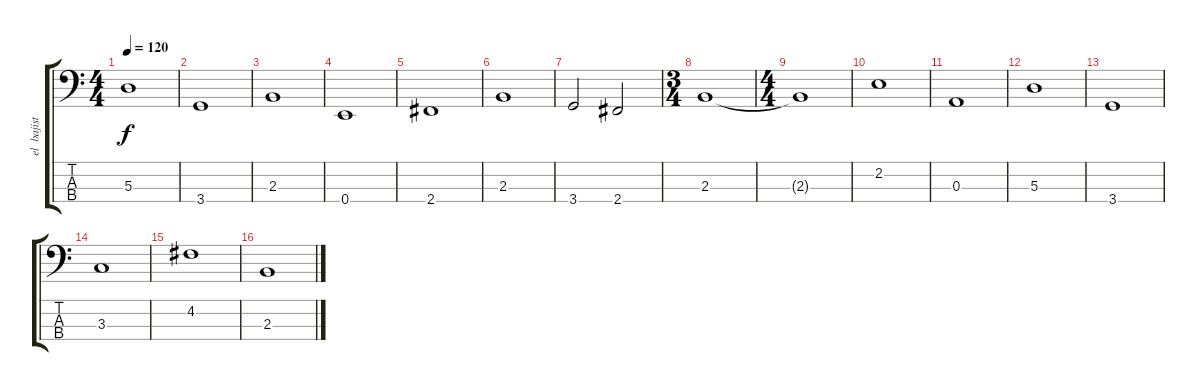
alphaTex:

\track ("el  bajista" "el  bajist") {instrument electricbassfinger}
\staff {score tabs}
\tuning (G2 D2 A1 E1) {hide}
\ts (4 4)
\tempo 120
\clef f4
\ks c
5.3.1{dy f} |
3.4.1 |
2.3.1 |
0.4.1 |
2.4.1 |
2.3.1 |
3.4.2 2.4.2 |
\ts (3 4)
2.3.1 |
\ts (4 4)
2.3{t}.1 |
2.2.1 |
0.3.1 |
5.3.1 |
3.4.1 |
3.3.1 |
4.2.1 |
2.3.1
